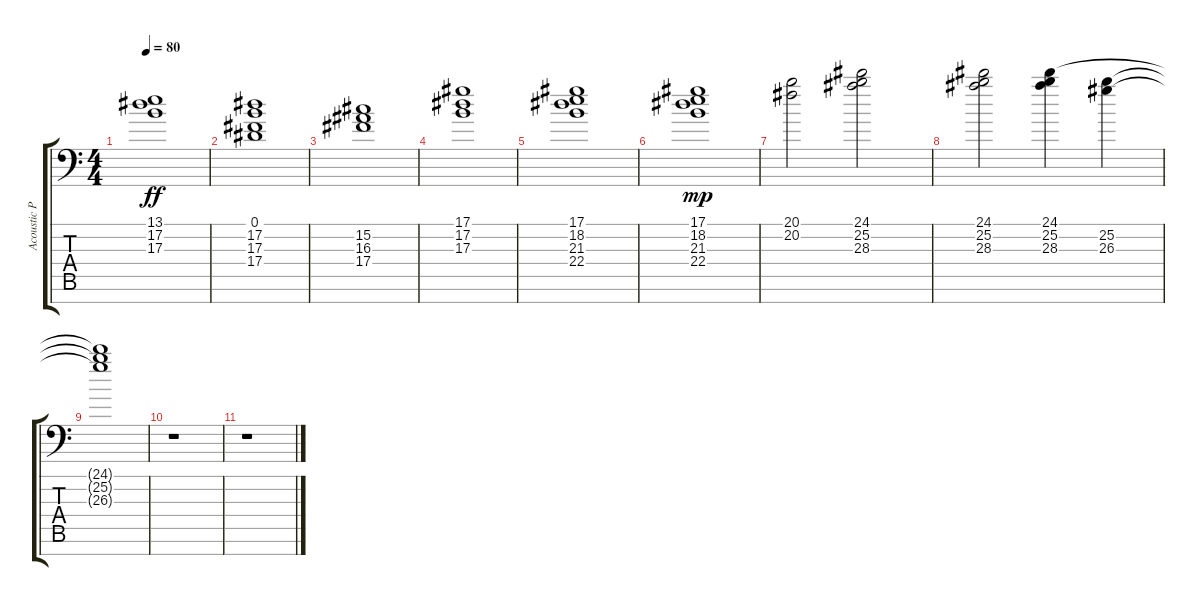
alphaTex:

\track ("Acoustic Piano (Staff 1)" "Acoustic P") {instrument acousticgrandpiano}
\staff {score tabs}
\tuning (Eb4 Bb3 Gb3 Db3 Ab2 Eb2 Bb1) {hide}
\ts (4 4)
\tempo 80
\clef f4
\ks c
(13.1 17.2 17.3).1{dy ff} |
(0.1 17.2 17.3 17.4).1 |
(15.2 16.3 17.4).1 |
(17.1 17.2 17.3).1 |
(17.1 18.2 21.3 22.4).1 |
(17.1 18.2 21.3 22.4).1{dy mp} |
(20.1 20.2).2 (24.1 25.2 28.3).2 |
(24.1 25.2 28.3).2 (24.1 25.2 28.3).4 (25.2 26.3).4 |
(24.1{t} 25.2{t} 26.3{t}).1 |
r.1 |
r.1
